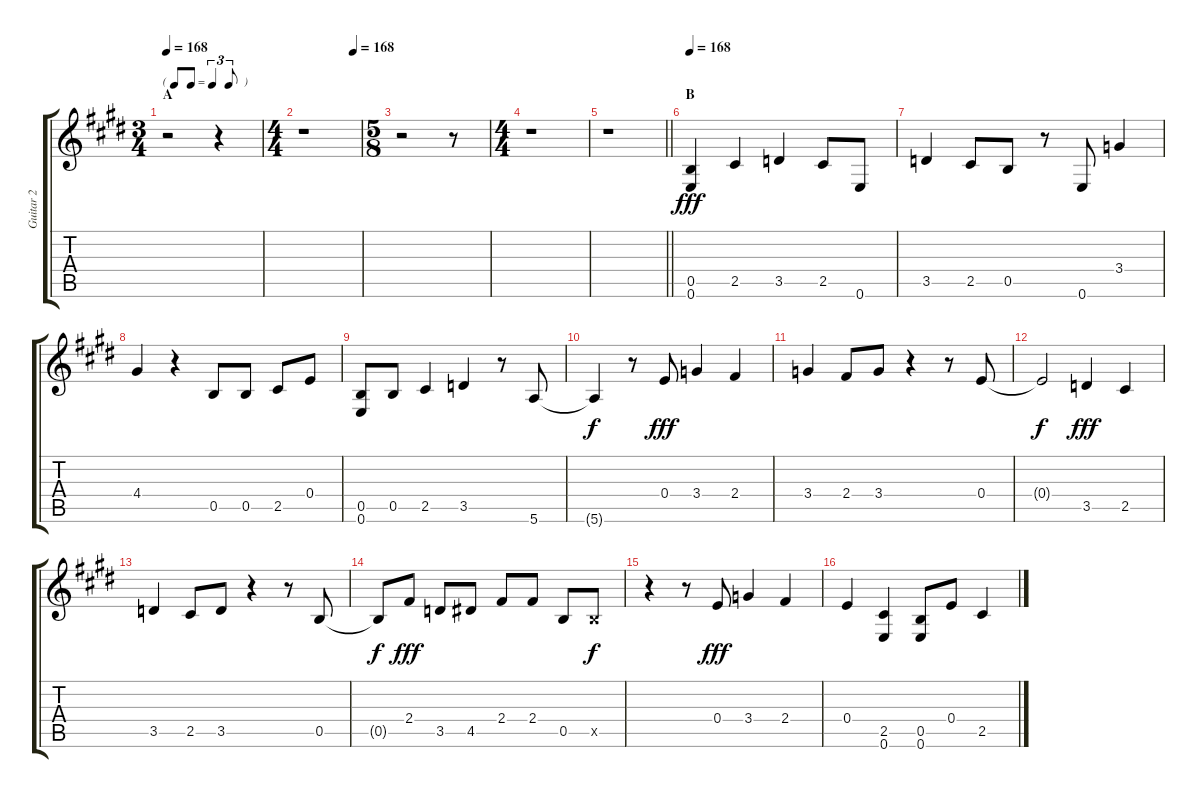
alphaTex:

\track ("Guitar 2" "Guitar 2") {instrument distortionguitar}
\staff {score tabs}
\tuning (E4 B3 Ab3 E3 B2 E2) {hide}
\ts (3 4)
\tf triplet8th
\section ("" "A")
\tempo 168
\tempo 120
\tempo 168
\clef g2
\ks e
r.2{dy fff instrument distortionguitar} r.4 |
\ts (4 4)
\tempo (168 0.875)
r.1 |
\ts (5 8)
r.2 r.8 |
\ts (4 4)
r.1 |
\barLineRight lightlight
r.1 |
\section ("" "B")
\tempo 168
(0.5 0.6).4 2.5.4 3.5.4 2.5.8 0.6.8 |
3.5.4 2.5.8 0.5.8 r.8 0.6.8 3.4.4 |
4.4.4 r.4 0.5.8 0.5.8 2.5.8 0.4.8 |
(0.5 0.6).8 0.5.8 2.5.4 3.5.4 r.8 5.6.8 |
5.6{t}.4{dy f} r.8 0.4.8{dy fff} 3.4.4 2.4.4 |
3.4.4 2.4.8 3.4.8 r.4 r.8 0.4.8 |
0.4{t}.2{dy f} 3.5.4{dy fff} 2.5.4 |
3.5.4 2.5.8 3.5.8 r.4 r.8 0.5.8 |
0.5{t}.8{dy f} 2.4.8{dy fff} 3.5.8 4.5.8 2.4.8 2.4.8 0.5.8 0.5{x}.8{dy f} |
r.4 r.8 0.4.8{dy fff} 3.4.4 2.4.4 |
0.4.4 (2.5 0.6).4 (0.5 0.6).8 0.4.8 2.5.4
